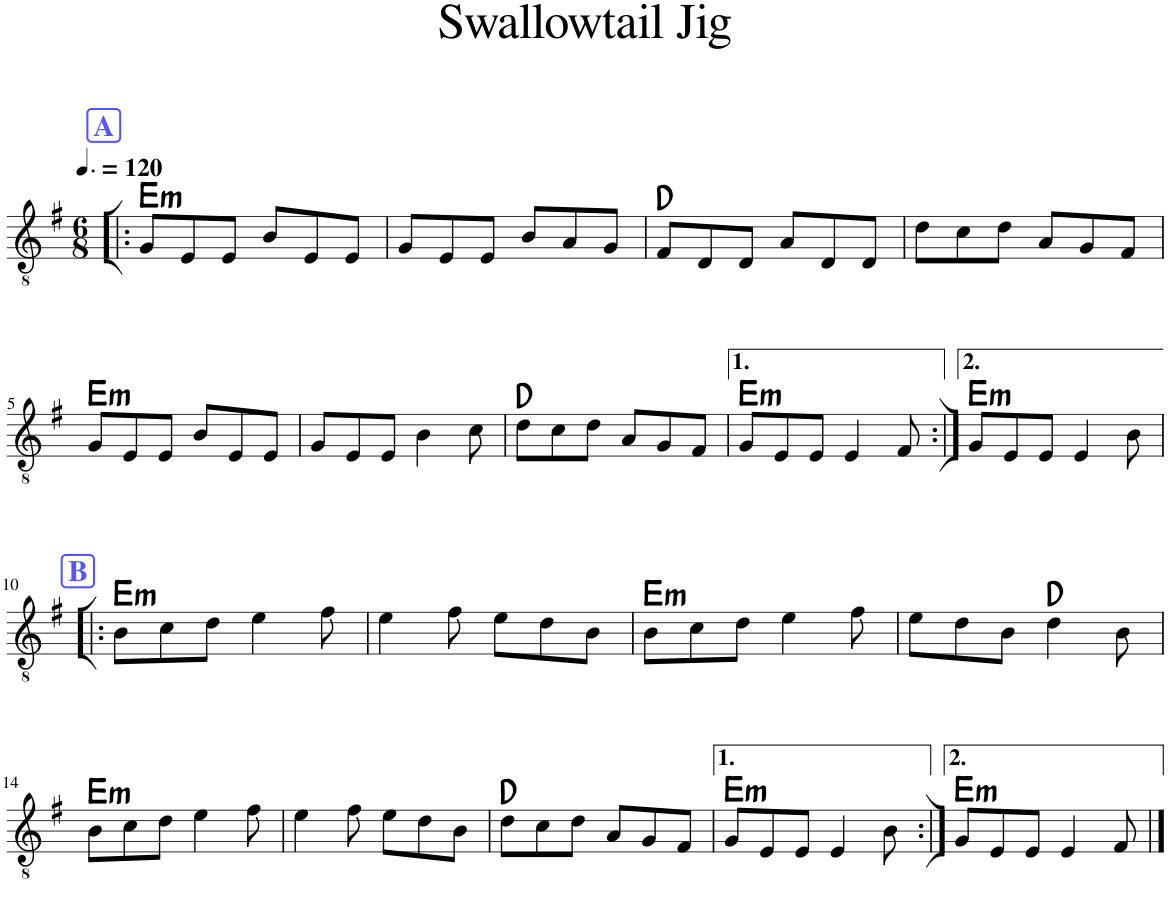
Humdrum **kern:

**kern	**harte
*part1	*part1
*staff1	*
*I"Classical Guitar	*
*I'Guit.	*
*clefGv2	*
*k[f#]	*
*M6/8	*
*MM180	*
!!LO:REH:place=s1:a:B:cj:color=#5555FF:fs=14:t=A
=1!|:	=1!|:
!	!LO:H:kt=m
8G/L	E:min
8E/	.
8E/J	.
8B/L	.
8E/	.
8E/J	.
=2	=2
8G/L	.
8E/	.
8E/J	.
8B/L	.
8A/	.
8G/J	.
=3	=3
8F#/L	D:maj
8D/	.
8D/J	.
8A/L	.
8D/	.
8D/J	.
=4	=4
8d\L	.
8c\	.
8d\J	.
8A/L	.
8G/	.
8F#/J	.
!!LO:LB:g=z
=5	=5
!	!LO:H:kt=m
8G/L	E:min
8E/	.
8E/J	.
8B/L	.
8E/	.
8E/J	.
=6	=6
8G/L	.
8E/	.
8E/J	.
4B\	.
8c\	.
=7	=7
8d\L	D:maj
8c\	.
8d\J	.
8A/L	.
8G/	.
8F#/J	.
=8	=8
!	!LO:H:kt=m
8G/L	E:min
8E/	.
8E/J	.
4E/	.
8F#/	.
=9:|!	=9:|!
!	!LO:H:kt=m
8G/L	E:min
8E/	.
8E/J	.
4E/	.
8B\	.
!!LO:LB:g=z
!!LO:REH:place=s1:a:B:cj:color=#5555FF:fs=14:t=B
=10!|:	=10!|:
!	!LO:H:kt=m
8B\L	E:min
8c\	.
8d\J	.
4e\	.
8f#\	.
=11	=11
4e\	.
8f#\	.
8e\L	.
8d\	.
8B\J	.
=12	=12
!	!LO:H:kt=m
8B\L	E:min
8c\	.
8d\J	.
4e\	.
8f#\	.
=13	=13
8e\L	.
8d\	.
8B\J	.
4d\	D:maj
8B\	.
!!LO:LB:g=z
=14	=14
!	!LO:H:kt=m
8B\L	E:min
8c\	.
8d\J	.
4e\	.
8f#\	.
=15	=15
4e\	.
8f#\	.
8e\L	.
8d\	.
8B\J	.
=16	=16
8d\L	D:maj
8c\	.
8d\J	.
8A/L	.
8G/	.
8F#/J	.
=17	=17
!	!LO:H:kt=m
8G/L	E:min
8E/	.
8E/J	.
4E/	.
8B\	.
=18:|!	=18:|!
!	!LO:H:kt=m
8G/L	E:min
8E/	.
8E/J	.
4E/	.
8F#/	.
==	==
*-	*-
